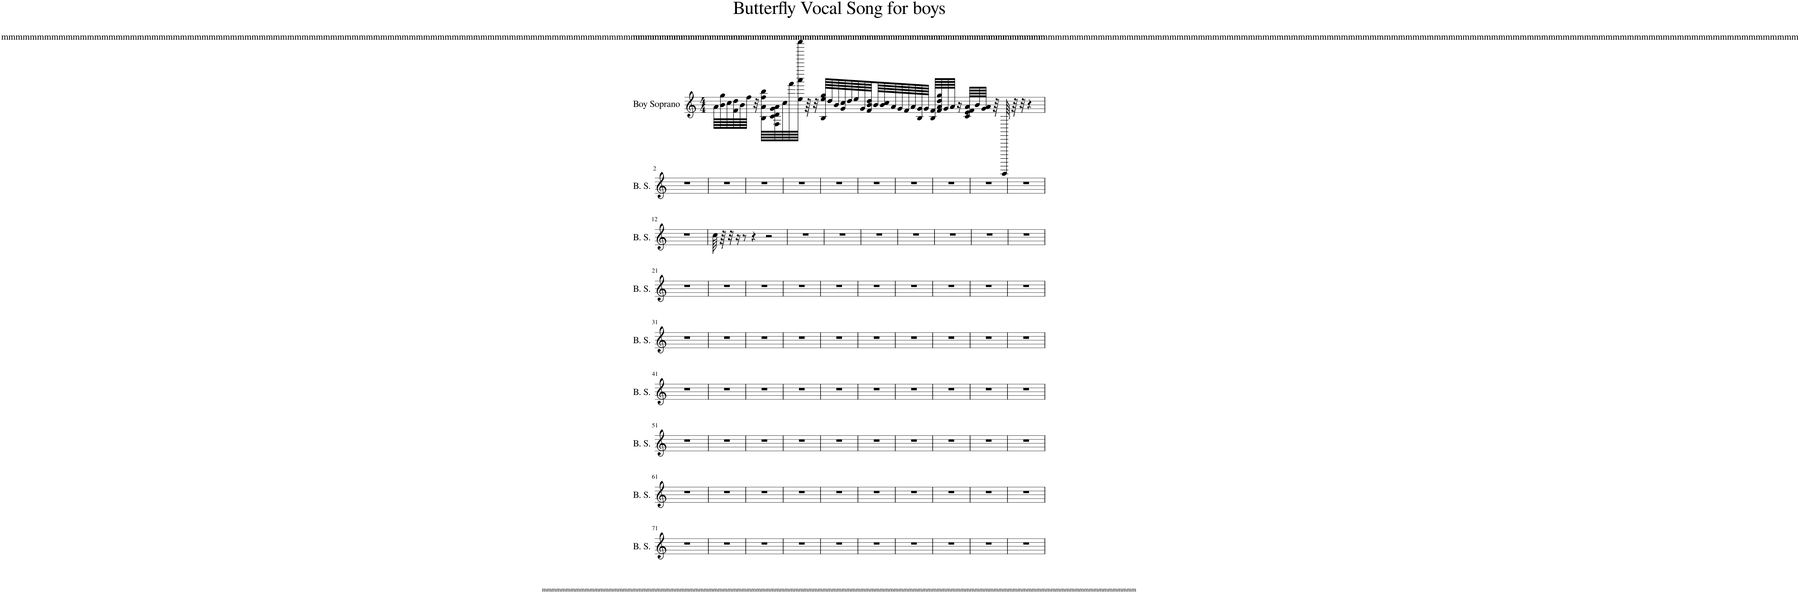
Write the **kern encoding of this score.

**kern
*part1
*staff1
*I"Boy Soprano
*I'B. S.
*clefG2
*k[]
*M4/4
=1
64a\LLLL
64b\ 64gg\
64cc\
64f\ 64dd\
64b\
64ff\JJJJ
32r
64B\ 64a\ 64ff\ 64bb\LLLL
64F\ 64c\ 64d\ 64g\ 64a\
64cc\
64fff\
64ee\ 64aaa\ 64gggggg\JJJJ
64r
32r
64B/ 64ee/ 64gg/LLLL
64dd/
64b/
64g/ 64cc/
64dd/
64ee/
64g/
64f/ 64b/ 64dd/
64b/
64b/ 64cc/
64a/
64g/
64f/
64a/
64B/ 64g/
64g/JJJJ
64B/ 64f/LLLL
64f/ 64a/ 64dd/ 64gg/
64g/
64a/JJJJ
16r
64c/ 64e/ 64f/ 64a/LLLL
64b/
64g/ 64a/JJJJ
64r
64AAAAA/
64r
32r
4r
!!LO:LB:g=z
=2
1r
=3
1r
=4
1r
=5
1r
=6
1r
=7
1r
=8
1r
=9
1r
=10
1r
=11
1r
!!LO:LB:g=z
=12
1r
=13
64cc\
64r
32r
16r
8r
4r
2r
=14
1r
=15
1r
=16
1r
=17
1r
=18
1r
=19
1r
=20
1r
!!LO:LB:g=z
=21
1r
=22
1r
=23
1r
=24
1r
=25
1r
=26
1r
=27
1r
=28
1r
=29
1r
=30
1r
!!LO:LB:g=z
=31
1r
=32
1r
=33
1r
=34
1r
=35
1r
=36
1r
=37
1r
=38
1r
=39
1r
=40
1r
!!LO:LB:g=z
=41
1r
=42
1r
=43
1r
=44
1r
=45
1r
=46
1r
=47
1r
=48
1r
=49
1r
=50
1r
!!LO:LB:g=z
=51
1r
=52
1r
=53
1r
=54
1r
=55
1r
=56
1r
=57
1r
=58
1r
=59
1r
=60
1r
!!LO:LB:g=z
=61
1r
=62
1r
=63
1r
=64
1r
=65
1r
=66
1r
=67
1r
=68
1r
=69
1r
=70
1r
!!LO:LB:g=z
=71
1r
=72
1r
=73
1r
=74
1r
=75
1r
=76
1r
=77
1r
=78
1r
=79
1r
=80
1r
=
*-
